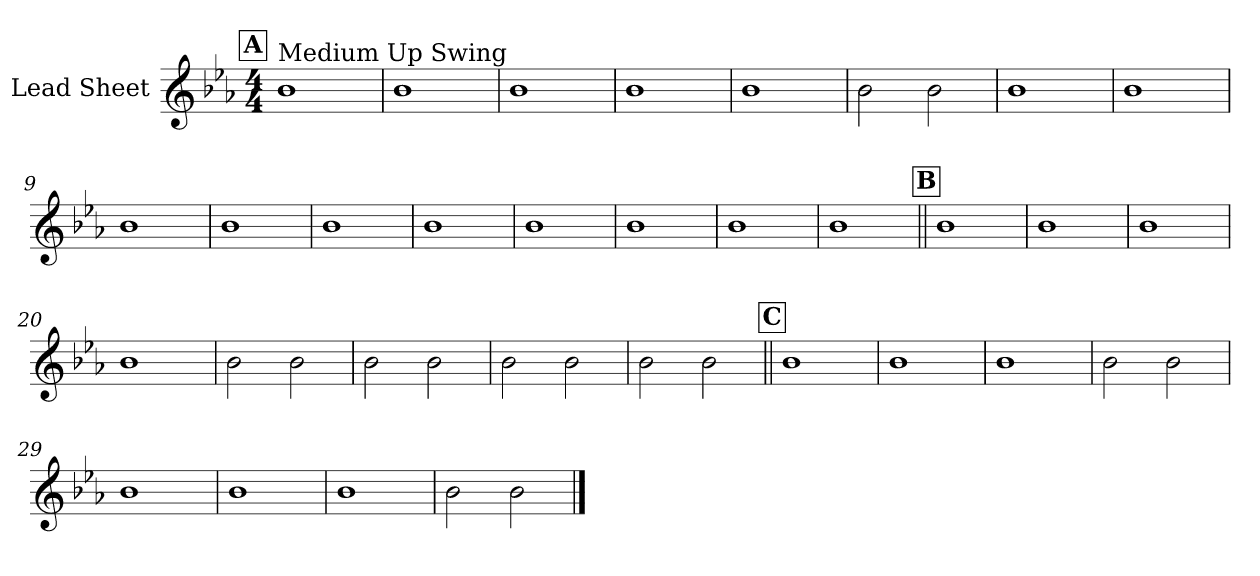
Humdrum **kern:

**kern
*part1
*staff1
*I"Lead Sheet
*clefG2
*k[b-e-a-]
*E-:
*M4/4
!!LO:REH:place=s1:a:fs=14:t=A
=1
!LO:TX:a:t=Medium Up Swing
1b-
=2
1b-
=3
1b-
=4
1b-
!!LO:LB:g=z
=5
1b-
=6
2b-\
2b-\
=7
1b-
=8
1b-
!!LO:LB:g=z
=9
1b-
=10
1b-
=11
1b-
=12
1b-
!!LO:LB:g=z
=13
1b-
=14
1b-
=15
1b-
=16
1b-
!!LO:LB:g=z
!!LO:REH:place=s1:a:fs=14:t=B
=17||
1b-
=18
1b-
=19
1b-
=20
1b-
!!LO:LB:g=z
=21
2b-\
2b-\
=22
2b-\
2b-\
=23
2b-\
2b-\
=24
2b-\
2b-\
!!LO:LB:g=z
!!LO:REH:place=s1:a:fs=14:t=C
=25||
1b-
=26
1b-
=27
1b-
=28
2b-\
2b-\
!!LO:LB:g=z
=29
1b-
=30
1b-
=31
1b-
=32
2b-\
2b-\
==
*-
